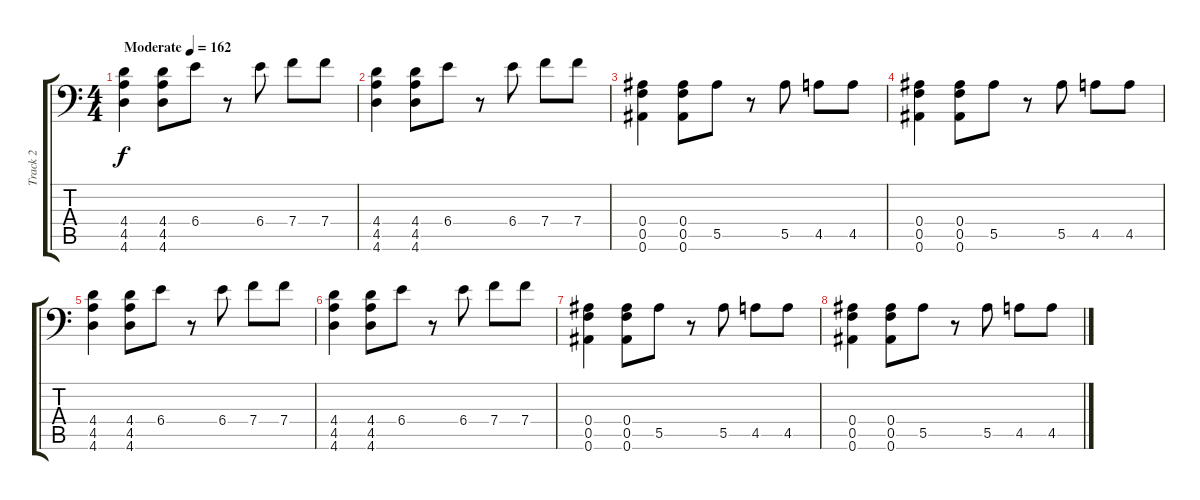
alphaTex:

\track ("Track 2" "Track 2") {instrument distortionguitar}
\staff {score tabs}
\tuning (D4 A3 F3 Bb2 F2 Bb1) {hide}
\ts (4 4)
\tempo (162 "Moderate")
\clef f4
\ks c
(4.4 4.5 4.6).4{dy f instrument distortionguitar} (4.4 4.5 4.6).8 6.4.8 r.8 6.4.8 7.4.8 7.4.8 |
(4.4 4.5 4.6).4 (4.4 4.5 4.6).8 6.4.8 r.8 6.4.8 7.4.8 7.4.8 |
(0.4 0.5 0.6).4 (0.4 0.5 0.6).8 5.5.8 r.8 5.5.8 4.5.8 4.5.8 |
(0.4 0.5 0.6).4 (0.4 0.5 0.6).8 5.5.8 r.8 5.5.8 4.5.8 4.5.8 |
(4.4 4.5 4.6).4 (4.4 4.5 4.6).8 6.4.8 r.8 6.4.8 7.4.8 7.4.8 |
(4.4 4.5 4.6).4 (4.4 4.5 4.6).8 6.4.8 r.8 6.4.8 7.4.8 7.4.8 |
(0.4 0.5 0.6).4 (0.4 0.5 0.6).8 5.5.8 r.8 5.5.8 4.5.8 4.5.8 |
(0.4 0.5 0.6).4 (0.4 0.5 0.6).8 5.5.8 r.8 5.5.8 4.5.8 4.5.8
